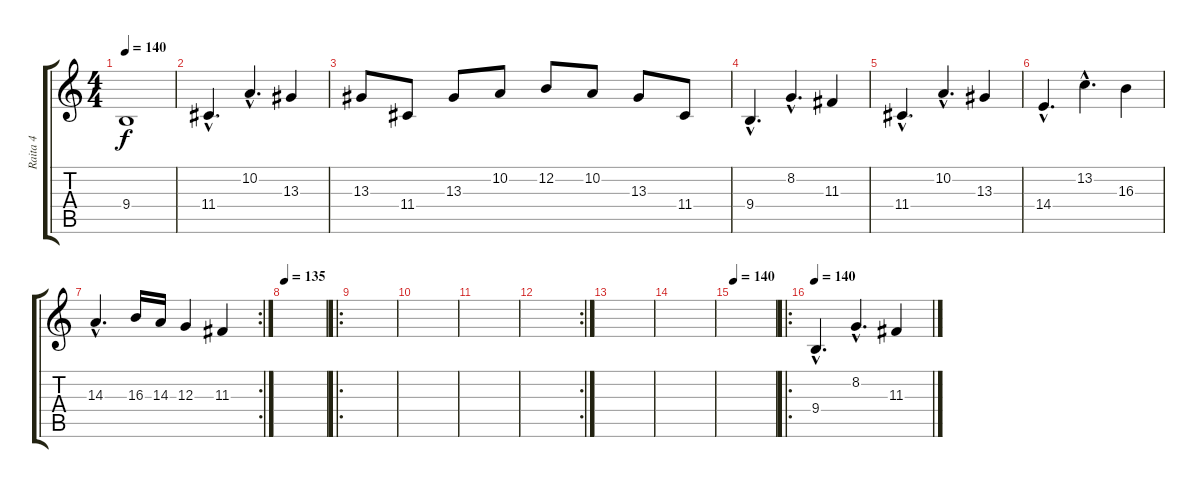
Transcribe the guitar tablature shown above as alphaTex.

\track ("Raita 4" "Raita 4") {instrument flute}
\staff {score tabs}
\tuning (E4 B3 G3 D3 A2 E2) {hide}
\ts (4 4)
\tempo 140
\clef g2
\ks c
9.4.1{dy f} |
11.4{hac}.4{d} 10.2{hac}.4{d} 13.3.4 |
13.3.8 11.4.8 13.3.8 10.2.8 12.2.8 10.2.8 13.3.8 11.4.8 |
9.4{hac}.4{d} 8.2{hac}.4{d} 11.3.4 |
11.4{hac}.4{d} 10.2{hac}.4{d} 13.3.4 |
14.4{hac}.4{d} 13.2{hac}.4{d} 16.3.4 |
\rc 2
14.3{hac}.4{d} 16.3.16 14.3.16 12.3.4 11.3.4 |
\tempo 135
|
\ro
|
|
|
\rc 2
|
|
|
\tempo 140
|
\ro
\tempo 140
9.4{hac}.4{d} 8.2{hac}.4{d} 11.3.4
